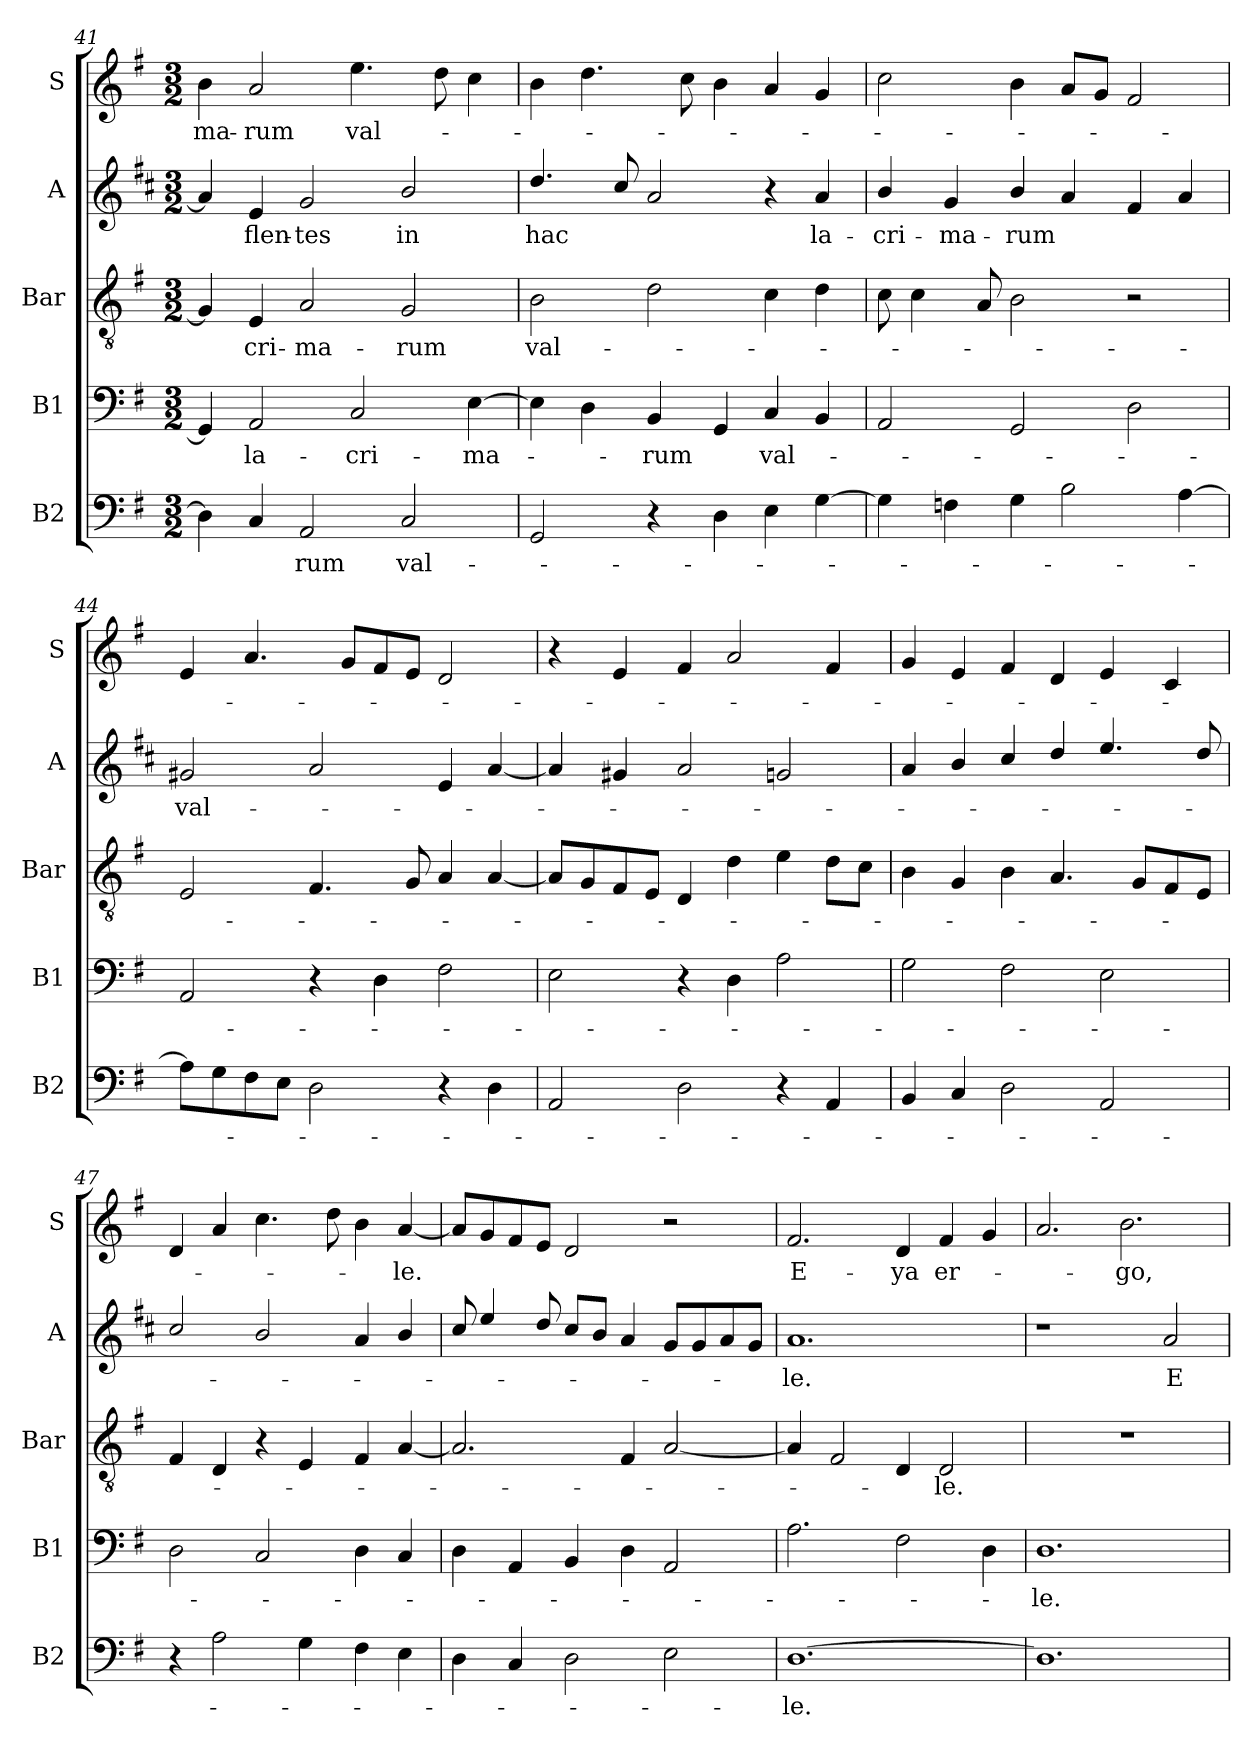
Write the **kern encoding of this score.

**kern	**text	**kern	**text	**kern	**text	**kern	**text	**kern	**text
*part5	*part5	*part4	*part4	*part3	*part3	*part2	*part2	*part1	*part1
*staff5	*staff5	*staff4	*staff4	*staff3	*staff3	*staff2	*staff2	*staff1	*staff1
*I"B2	*	*I"B1	*	*I"Bar	*	*I"A	*	*I"S	*
*I'B2	*	*I'B1	*	*I'Bar	*	*I'A	*	*I'S	*
*clefF4	*	*clefF4	*	*clefGv2	*	*clefG2	*	*clefG2	*
*	*	*	*	*	*	*ITrd4c7	*	*	*
*k[f#]	*	*k[f#]	*	*k[f#]	*	*k[f#]	*	*k[f#]	*
*M3/2	*	*M3/2	*	*M3/2	*	*M3/2	*	*M3/2	*
=41	=41	=41	=41	=41	=41	=41	=41	=41	=41
!	!	!	!	!	!	!	!	!	!LO:LY:b
4D\]	.	4GG/]	.	4G/]	.	4d/]	.	4b\	-ma-
!	!	!	!LO:LY:b	!	!LO:LY:b	!	!LO:LY:b	!	!LO:LY:b
4C/	.	2AA/	la-	4E/	-cri-	4A/	flen-	2a/	-rum
!	!LO:LY:b	!	!	!	!LO:LY:b	!	!LO:LY:b	!	!
2AA/	-rum	.	.	2A/	-ma-	2c/	-tes	.	.
!	!	!	!LO:LY:b	!	!	!	!	!	!LO:LY:b
.	.	2C/	-cri-	.	.	.	.	4.ee\	val-
!	!LO:LY:b	!	!	!	!LO:LY:b	!	!LO:LY:b	!	!
2C/	val-	.	.	2G/	-rum	2e/	in	.	.
.	.	.	.	.	.	.	.	8dd\	.
!	!	!	!LO:LY:b	!	!	!	!	!	!
.	.	[4E\	-ma-	.	.	.	.	4cc\	.
=42	=42	=42	=42	=42	=42	=42	=42	=42	=42
!	!	!	!	!	!LO:LY:b	!	!LO:LY:b	!	!
2GG/	.	4E\]	.	2B\	val-	4.g/	hac	4b\	.
.	.	4D\	.	.	.	.	.	4.dd\	.
.	.	.	.	.	.	8f#/	.	.	.
!	!	!	!LO:LY:b	!	!	!	!	!	!
4r	.	4BB/	-rum	2d\	.	2d/	.	.	.
.	.	.	.	.	.	.	.	8cc\	.
4D\	.	4GG/	.	.	.	.	.	4b\	.
!	!	!	!LO:LY:b	!	!	!	!	!	!
4E\	.	4C/	val-	4c\	.	4r	.	4a/	.
!	!	!	!	!	!	!	!LO:LY:b	!	!
[4G\	.	4BB/	.	4d\	.	4d/	la-	4g/	.
=43	=43	=43	=43	=43	=43	=43	=43	=43	=43
!	!	!	!	!	!	!	!LO:LY:b	!	!
4G\]	.	2AA/	.	8c\	.	4e/	-cri-	2cc\	.
.	.	.	.	4c\	.	.	.	.	.
!	!	!	!	!	!	!	!LO:LY:b	!	!
4Fn\	.	.	.	.	.	4c/	-ma-	.	.
.	.	.	.	8A/	.	.	.	.	.
!	!	!	!	!	!	!	!LO:LY:b	!	!
4G\	.	2GG/	.	2B\	.	4e/	-rum	4b\	.
2B\	.	.	.	.	.	4d/	.	8a/L	.
.	.	.	.	.	.	.	.	8g/J	.
.	.	2D\	.	2r	.	4B/	.	2f#/	.
[4A\	.	.	.	.	.	4d/	.	.	.
!!LO:LB:g=z
=44	=44	=44	=44	=44	=44	=44	=44	=44	=44
!	!	!	!	!	!	!	!LO:LY:b	!	!
8A\L]	.	2AA/	.	2E/	.	2c#X/	val-	4e/	.
8G\	.	.	.	.	.	.	.	.	.
8F#\	.	.	.	.	.	.	.	4.a/	.
8E\J	.	.	.	.	.	.	.	.	.
2D\	.	4r	.	4.F#/	.	2d/	.	.	.
.	.	.	.	.	.	.	.	8g/L	.
.	.	4D\	.	.	.	.	.	8f#/	.
.	.	.	.	8G/	.	.	.	8e/J	.
4r	.	2F#\	.	4A/	.	4A/	.	2d/	.
4D\	.	.	.	[4A/	.	[4d/	.	.	.
=45	=45	=45	=45	=45	=45	=45	=45	=45	=45
2AA/	.	2E\	.	8A/L]	.	4d/]	.	4r	.
.	.	.	.	8G/	.	.	.	.	.
.	.	.	.	8F#/	.	4c#X/	.	4e/	.
.	.	.	.	8E/J	.	.	.	.	.
2D\	.	4r	.	4D/	.	2d/	.	4f#/	.
.	.	4D\	.	4d\	.	.	.	2a/	.
4r	.	2A\	.	4e\	.	2cn/	.	.	.
4AA/	.	.	.	8d\L	.	.	.	4f#/	.
.	.	.	.	8c\J	.	.	.	.	.
=46	=46	=46	=46	=46	=46	=46	=46	=46	=46
4BB/	.	2G\	.	4B\	.	4d/	.	4g/	.
4C/	.	.	.	4G/	.	4e/	.	4e/	.
2D\	.	2F#\	.	4B\	.	4f#/	.	4f#/	.
.	.	.	.	4.A/	.	4g/	.	4d/	.
2AA/	.	2E\	.	.	.	4.a/	.	4e/	.
.	.	.	.	8G/L	.	.	.	.	.
.	.	.	.	8F#/	.	.	.	4c/	.
.	.	.	.	8E/J	.	8g/	.	.	.
=47	=47	=47	=47	=47	=47	=47	=47	=47	=47
4r	.	2D\	.	4F#/	.	2f#/	.	4d/	.
2A\	.	.	.	4D/	.	.	.	4a/	.
.	.	2C/	.	4r	.	2e/	.	4.cc\	.
4G\	.	.	.	4E/	.	.	.	.	.
.	.	.	.	.	.	.	.	8dd\	.
4F#\	.	4D\	.	4F#/	.	4d/	.	4b\	.
!	!	!	!	!	!	!	!	!	!LO:LY:b
4E\	.	4C/	.	[4A/	.	4e/	.	[4a/	-le.
=48	=48	=48	=48	=48	=48	=48	=48	=48	=48
4D\	.	4D\	.	2.A/]	.	8f#/	.	8a/L]	.
.	.	.	.	.	.	4a/	.	8g/	.
4C/	.	4AA/	.	.	.	.	.	8f#/	.
.	.	.	.	.	.	8g/	.	8e/J	.
2D\	.	4BB/	.	.	.	8f#/L	.	2d/	.
.	.	.	.	.	.	8e/J	.	.	.
.	.	4D\	.	4F#/	.	4d/	.	.	.
2E\	.	2AA/	.	[2A/	.	8c/L	.	2r	.
.	.	.	.	.	.	8c/	.	.	.
.	.	.	.	.	.	8d/	.	.	.
.	.	.	.	.	.	8c/J	.	.	.
!!LO:PB:g=z
=49	=49	=49	=49	=49	=49	=49	=49	=49	=49
!	!LO:LY:b	!	!	!	!	!	!LO:LY:b	!	!LO:LY:b
[1.D	-le.	2.A\	.	4A/]	.	1.d	-le.	2.f#/	E-
.	.	.	.	2F#/	.	.	.	.	.
!	!	!	!	!	!	!	!	!	!LO:LY:b
.	.	2F#\	.	4D/	.	.	.	4d/	-ya
!	!	!	!	!	!LO:LY:b	!	!	!	!LO:LY:b
.	.	.	.	2D/	-le.	.	.	4f#/	er-
.	.	4D\	.	.	.	.	.	4g/	.
=50	=50	=50	=50	=50	=50	=50	=50	=50	=50
!	!	!	!LO:LY:b	!	!	!	!	!	!
1.D]	.	1.D	-le.	1.r	.	1r	.	2.a/	.
!	!	!	!	!	!	!	!	!	!LO:LY:b
.	.	.	.	.	.	.	.	2.b\	-go,
!	!	!	!	!	!	!	!LO:LY:b	!	!
.	.	.	.	.	.	2d/	E-	.	.
=	=	=	=	=	=	=	=	=	=
*-	*-	*-	*-	*-	*-	*-	*-	*-	*-
